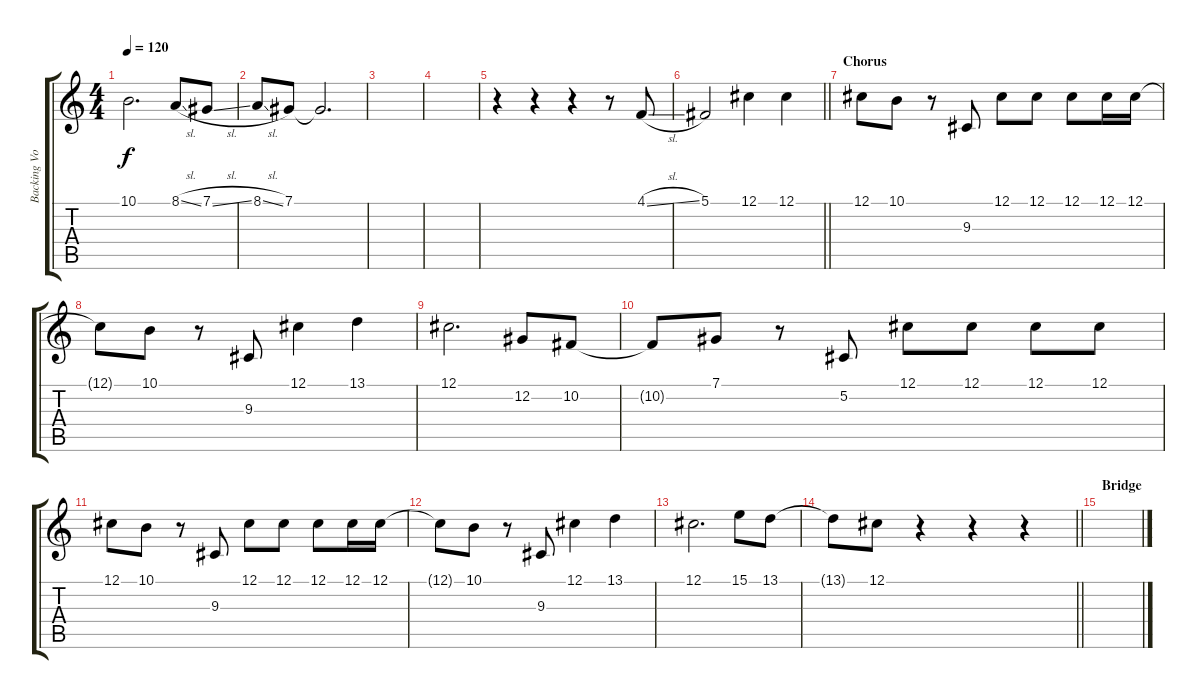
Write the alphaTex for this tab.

\track ("Backing Vocals" "Backing Vo") {instrument lead6voice}
\staff {score tabs}
\tuning (Db4 Ab3 E3 B2 Gb2 B1) {hide}
\ts (4 4)
\tempo 120
\clef g2
\ks c
10.1.2{d dy f} 8.1{sl}.8 7.1{sl}.8 |
8.1{sl}.8 7.1.8 7.1{t}.2{d} |
|
|
r.4 r.4 r.4 r.8 4.1{sl}.8 |
\barLineRight lightlight
5.1.2 12.1.4 12.1.4 |
\section ("" "Chorus")
12.1.8 10.1.8 r.8 9.3.8 12.1.8 12.1.8 12.1.8 12.1.16 12.1.16 |
12.1{t}.8 10.1.8 r.8 9.3.8 12.1.4 13.1.4 |
12.1.2{d} 12.2.8 10.2.8 |
10.2{t}.8 7.1.8 r.8 5.2.8 12.1.8 12.1.8 12.1.8 12.1.8 |
12.1.8 10.1.8 r.8 9.3.8 12.1.8 12.1.8 12.1.8 12.1.16 12.1.16 |
12.1{t}.8 10.1.8 r.8 9.3.8 12.1.4 13.1.4 |
12.1.2{d} 15.1.8 13.1.8 |
\barLineRight lightlight
13.1{t}.8 12.1.8 r.4 r.4 r.4 |
\section ("" "Bridge")
